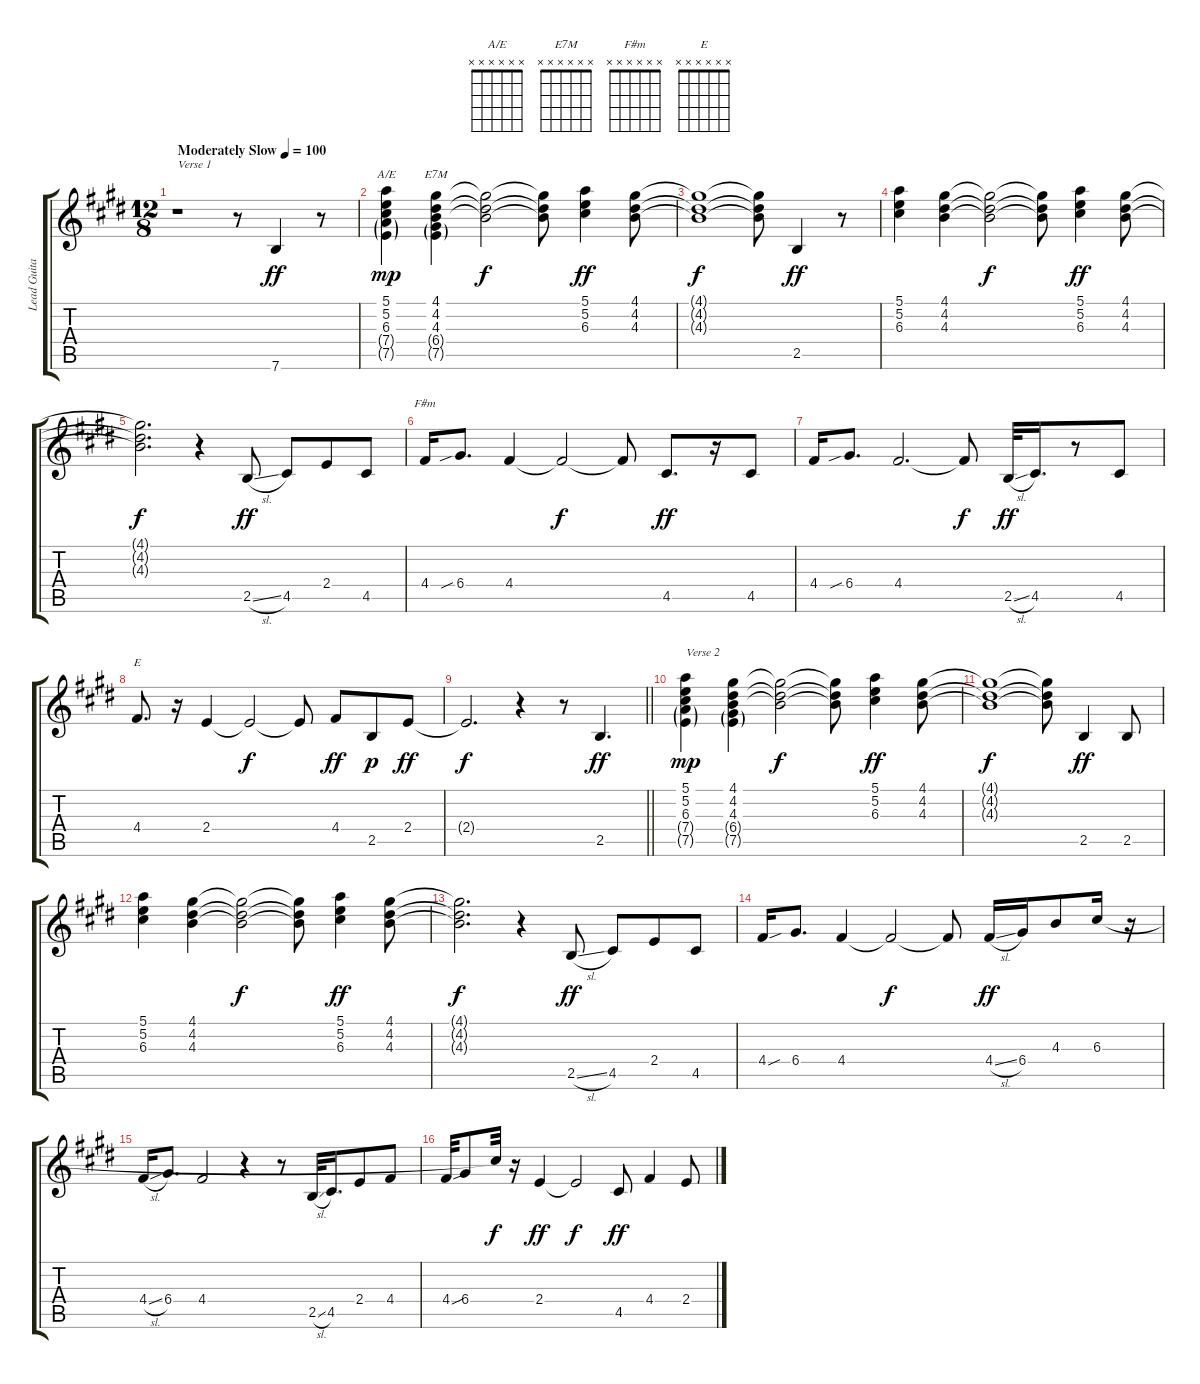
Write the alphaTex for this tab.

\track ("Lead Guitar" "Lead Guita") {instrument electricguitarclean}
\staff {score tabs}
\tuning (E4 B3 G3 D3 A2 E2) {hide}
\chord ("A/E" x x x x x x)
\chord ("E7M" x x x x x x)
\chord ("F#m" x x x x x x)
\chord ("E" x x x x x x)
\ts (12 8)
\tempo (100 "Moderately Slow")
\clef g2
\ks e
r.1{txt "Verse 1" dy ff instrument electricguitarclean} r.8 7.6.4 r.8 |
(5.1 5.2 6.3 7.4{g} 7.5{g}).4{ch "A/E" dy mp} (4.1 4.2 4.3 6.4{g} 7.5{g}).4{ch "E7M"} (4.1{t} 4.2{t} 4.3{t}).2{dy f} (4.1{t} 4.2{t} 4.3{t}).8 (5.1 5.2 6.3).4{dy ff} (4.1 4.2 4.3).8 |
(4.1{t} 4.2{t} 4.3{t}).1{dy f} (4.1{t} 4.2{t} 4.3{t}).8 2.5.4{dy ff} r.8 |
(5.1 5.2 6.3).4 (4.1 4.2 4.3).4 (4.1{t} 4.2{t} 4.3{t}).2{dy f} (4.1{t} 4.2{t} 4.3{t}).8 (5.1 5.2 6.3).4{dy ff} (4.1 4.2 4.3).8 |
(4.1{t} 4.2{t} 4.3{t}).2{d dy f} r.4 2.5{sl}.8{dy ff} 4.5.8 2.4.8 4.5.8 |
4.4.16{ch "F#m"} 6.4{sib}.8{d} 4.4.4 4.4{t}.2{dy f} 4.4{t}.8 4.5.8{d dy ff} r.16 4.5.8 |
4.4.16 6.4{sib}.8{d} 4.4.2{d} 4.4{t}.8{dy f} 2.5{sl}.32{dy ff} 4.5.16{d} r.8 4.5.8 |
4.4.8{d ch "E"} r.16 2.4.4 2.4{t}.2{dy f} 2.4{t}.8 4.4.8{dy ff} 2.5.8{dy p} 2.4.8{dy ff} |
\barLineRight lightlight
2.4{t}.2{d dy f} r.4 r.8 2.5.4{d dy ff} |
(5.1 5.2 6.3 7.4{g} 7.5{g}).4{txt "Verse 2" dy mp} (4.1 4.2 4.3 6.4{g} 7.5{g}).4 (4.1{t} 4.2{t} 4.3{t}).2{dy f} (4.1{t} 4.2{t} 4.3{t}).8 (5.1 5.2 6.3).4{dy ff} (4.1 4.2 4.3).8 |
(4.1{t} 4.2{t} 4.3{t}).1{dy f} (4.1{t} 4.2{t} 4.3{t}).8 2.5.4{dy ff} 2.5.8 |
(5.1 5.2 6.3).4 (4.1 4.2 4.3).4 (4.1{t} 4.2{t} 4.3{t}).2{dy f} (4.1{t} 4.2{t} 4.3{t}).8 (5.1 5.2 6.3).4{dy ff} (4.1 4.2 4.3).8 |
(4.1{t} 4.2{t} 4.3{t}).2{d dy f} r.4 2.5{sl}.8{dy ff} 4.5.8 2.4.8 4.5.8 |
4.4{sou}.16 6.4.8{d} 4.4.4 4.4{t}.2{dy f} 4.4{t}.8 4.4{sl}.16{dy ff} 6.4.16 4.3.8 6.3.16 r.16 |
4.4{sl}.16 6.4.8{d} 4.4.2 r.4 r.8 2.5{sl}.32 4.5.16{d} 2.4.8 4.4.8 |
4.4{sou}.32 6.4.8 6.3{t}.32{dy f} r.16 2.4.4{dy ff} 2.4{t}.2{dy f} 4.5.8{dy ff} 4.4.4 2.4.8
